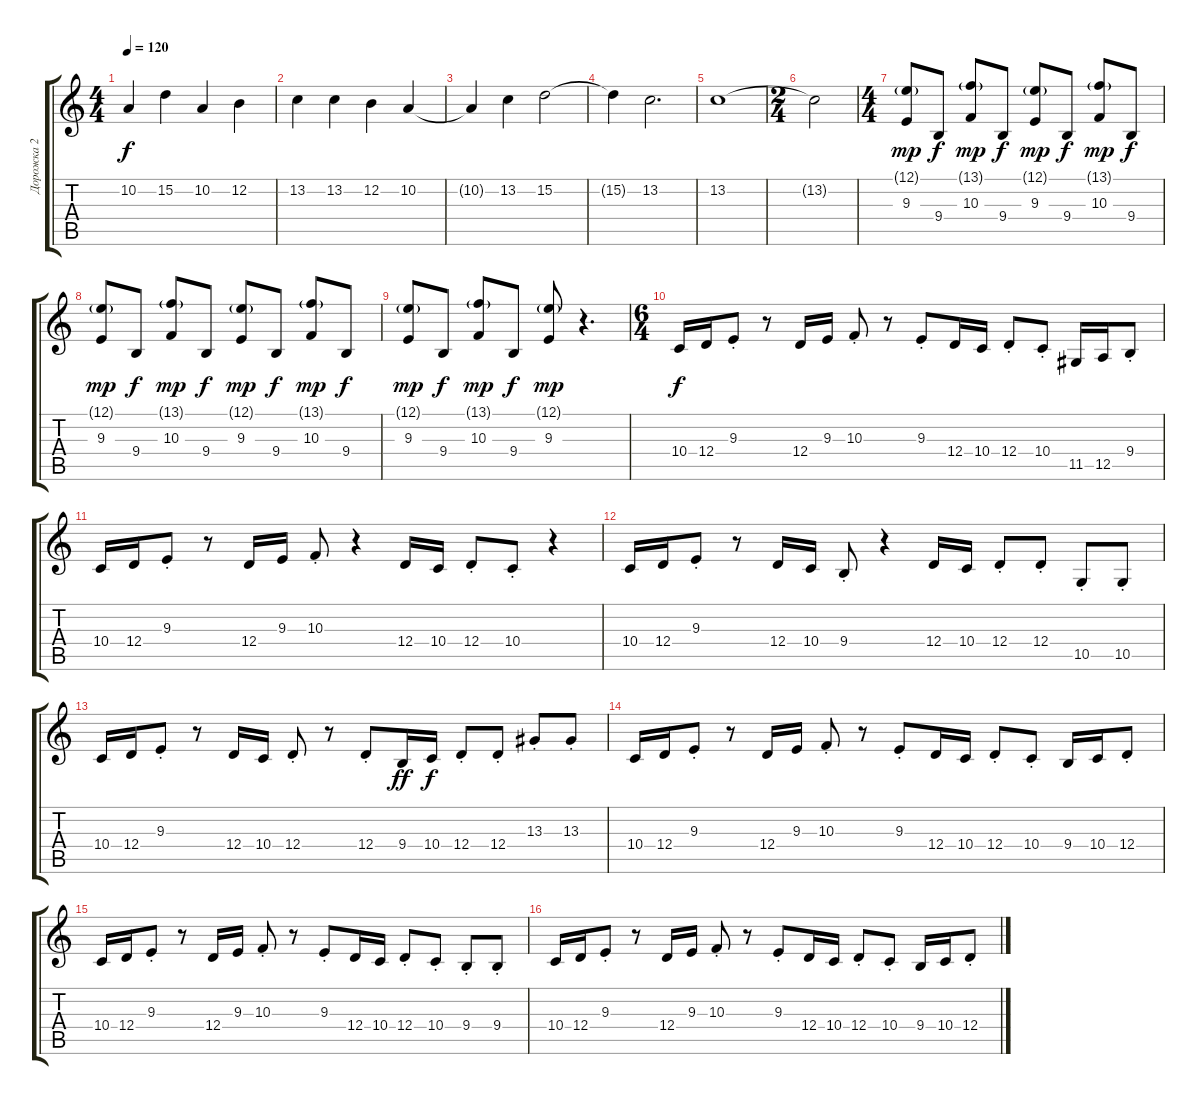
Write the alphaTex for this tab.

\track ("Дорожка 2" "Дорожка 2") {instrument synthstrings1}
\staff {score tabs}
\tuning (E4 B3 G3 D3 A2 E2) {hide}
\ts (4 4)
\tempo 120
\clef g2
\ks c
10.2.4{dy f} 15.2.4 10.2.4 12.2.4 |
13.2.4 13.2.4 12.2.4 10.2.4 |
10.2{t}.4 13.2.4 15.2.2 |
15.2{t}.4 13.2.2{d} |
13.2.1 |
\ts (2 4)
13.2{t}.2 |
\ts (4 4)
(12.1{g} 9.3).8{dy mp volume 16 instrument stringensemble1} 9.4.8{dy f} (13.1{g} 10.3).8{dy mp} 9.4.8{dy f} (12.1{g} 9.3).8{dy mp} 9.4.8{dy f} (13.1{g} 10.3).8{dy mp} 9.4.8{dy f} |
(12.1{g} 9.3).8{dy mp} 9.4.8{dy f} (13.1{g} 10.3).8{dy mp} 9.4.8{dy f} (12.1{g} 9.3).8{dy mp} 9.4.8{dy f} (13.1{g} 10.3).8{dy mp} 9.4.8{dy f} |
(12.1{g} 9.3).8{dy mp} 9.4.8{dy f} (13.1{g} 10.3).8{dy mp} 9.4.8{dy f} (12.1{g} 9.3).8{dy mp} r.4{d} |
\ts (6 4)
10.4.16{dy f} 12.4.16 9.3{st}.8 r.8 12.4.16 9.3.16 10.3{st}.8 r.8 9.3{st}.8 12.4.16 10.4.16 12.4{st}.8 10.4{st}.8 11.5.16 12.5.16 9.4{st}.8 |
10.4.16 12.4.16 9.3{st}.8 r.8 12.4.16 9.3.16 10.3{st}.8 r.4 12.4.16 10.4.16 12.4{st}.8 10.4{st}.8 r.4 |
10.4.16 12.4.16 9.3{st}.8 r.8 12.4.16 10.4.16 9.4{st}.8 r.4 12.4.16 10.4.16 12.4{st}.8 12.4{st}.8 10.5{st}.8 10.5{st}.8 |
10.4.16 12.4.16 9.3{st}.8 r.8 12.4.16 10.4.16 12.4{st}.8 r.8 12.4{st}.8 9.4.16{dy ff} 10.4.16{dy f} 12.4{st}.8 12.4{st}.8 13.3{st}.8 13.3{st}.8 |
10.4.16{volume 12} 12.4.16 9.3{st}.8 r.8 12.4.16 9.3.16 10.3{st}.8 r.8 9.3{st}.8 12.4.16 10.4.16 12.4{st}.8 10.4{st}.8 9.4.16 10.4.16 12.4{st}.8 |
10.4.16 12.4.16 9.3{st}.8 r.8 12.4.16 9.3.16 10.3{st}.8 r.8 9.3{st}.8 12.4.16 10.4.16 12.4{st}.8 10.4{st}.8 9.4{st}.8 9.4{st}.8 |
10.4.16 12.4.16 9.3{st}.8 r.8 12.4.16 9.3.16 10.3{st}.8 r.8 9.3{st}.8 12.4.16 10.4.16 12.4{st}.8 10.4{st}.8 9.4.16 10.4.16 12.4{st}.8
